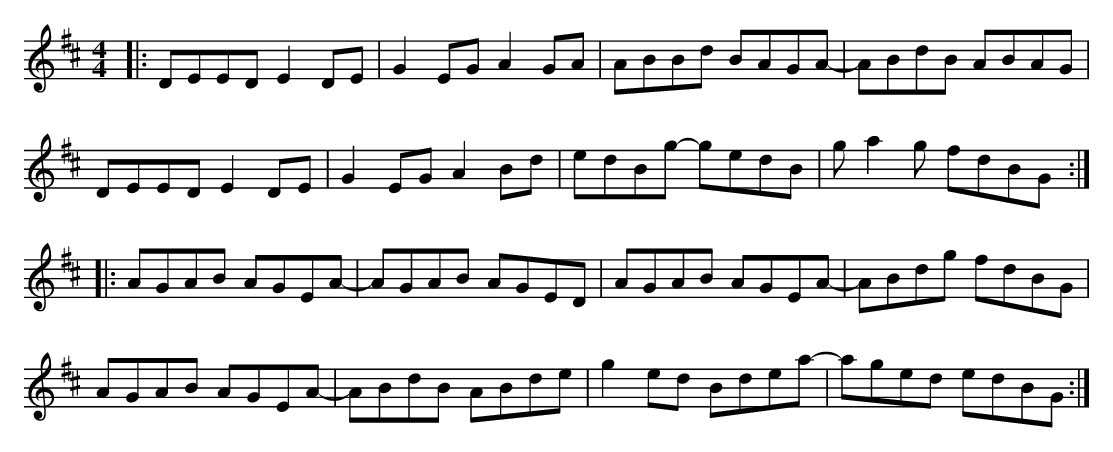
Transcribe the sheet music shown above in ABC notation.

X:1
M:4/4
K:Edor
|:DEED E2DE|G2EG A2GA|ABBd BAGA-|ABdB ABAG|
DEED E2DE|G2EG A2Bd|edBg- gedB|ga2g fdBG:|
|:AGAB AGEA-|AGAB AGED|AGAB AGEA-|ABdg fdBG|
AGAB AGEA-|ABdB ABde|g2ed Bdea-|aged edBG:|
